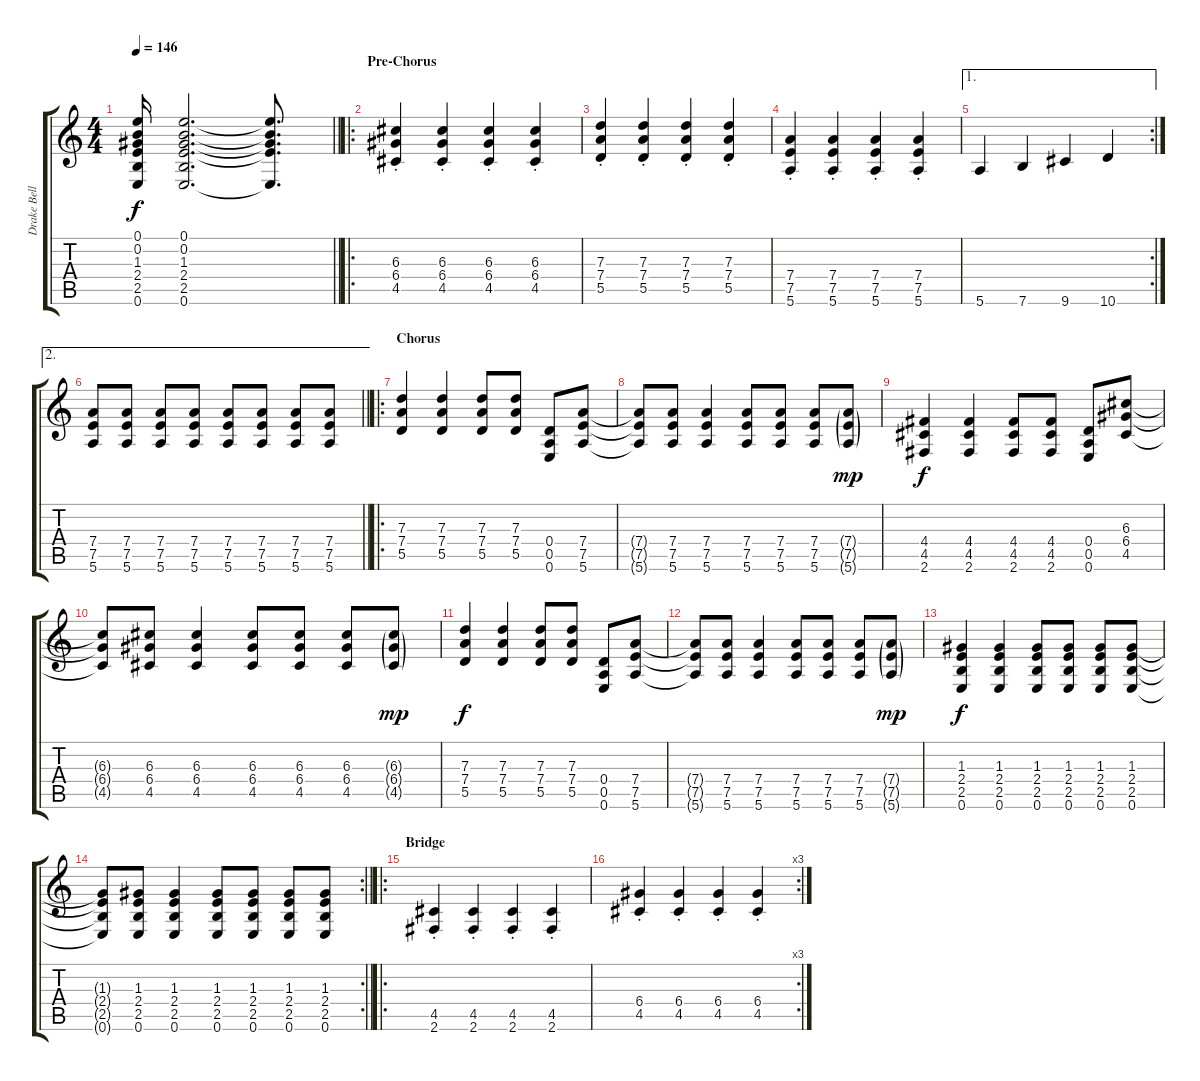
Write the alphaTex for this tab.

\track ("Drake Bell" "Drake Bell") {instrument distortionguitar}
\staff {score tabs}
\tuning (E4 B3 G3 D3 A2 E2) {hide}
\ts (4 4)
\tempo 146
\clef g2
\barLineRight lightlight
\ks c
(0.1 0.2 1.3 2.4 2.5 0.6).16{dy f} (0.1 0.2 1.3 2.4 2.5 0.6).2{d} (0.1{t} 0.2{t} 1.3{t} 2.4{t} 0.6{t}).8{d} |
\ro
\section ("" "Pre-Chorus")
(6.3 6.4{st} 4.5).4 (6.3 6.4{st} 4.5).4 (6.3 6.4{st} 4.5).4 (6.3 6.4{st} 4.5).4 |
(7.3 7.4{st} 5.5).4 (7.3 7.4{st} 5.5).4 (7.3 7.4{st} 5.5).4 (7.3 7.4{st} 5.5).4 |
(7.4{st} 7.5 5.6).4 (7.4{st} 7.5 5.6).4 (7.4{st} 7.5 5.6).4 (7.4{st} 7.5 5.6).4 |
\ae 1
\rc 2
5.6.4 7.6.4 9.6.4 10.6.4 |
\ae 2
\barLineRight lightlight
(7.4 7.5 5.6).8 (7.4 7.5 5.6).8 (7.4 7.5 5.6).8 (7.4 7.5 5.6).8 (7.4 7.5 5.6).8 (7.4 7.5 5.6).8 (7.4 7.5 5.6).8 (7.4 7.5 5.6).8 |
\ro
\section ("" "Chorus")
(7.3 7.4 5.5).4 (7.3 7.4 5.5).4 (7.3 7.4 5.5).8 (7.3 7.4 5.5).8 (0.4 0.5 0.6).8 (7.4 7.5 5.6).8 |
(7.4{t} 7.5{t} 5.6{t}).8 (7.4 7.5 5.6).8 (7.4 7.5 5.6).4 (7.4 7.5 5.6).8 (7.4 7.5 5.6).8 (7.4 7.5 5.6).8 (7.4{g} 7.5{g} 5.6{g}).8{dy mp} |
(4.4 4.5 2.6).4{dy f} (4.4 4.5 2.6).4 (4.4 4.5 2.6).8 (4.4 4.5 2.6).8 (0.4 0.5 0.6).8 (6.3 6.4 4.5).8 |
(6.3{t} 6.4{t} 4.5{t}).8 (6.3 6.4 4.5).8 (6.3 6.4 4.5).4 (6.3 6.4 4.5).8 (6.3 6.4 4.5).8 (6.3 6.4 4.5).8 (6.3{g} 6.4{g} 4.5{g}).8{dy mp} |
(7.3 7.4 5.5).4{dy f} (7.3 7.4 5.5).4 (7.3 7.4 5.5).8 (7.3 7.4 5.5).8 (0.4 0.5 0.6).8 (7.4 7.5 5.6).8 |
(7.4{t} 7.5{t} 5.6{t}).8 (7.4 7.5 5.6).8 (7.4 7.5 5.6).4 (7.4 7.5 5.6).8 (7.4 7.5 5.6).8 (7.4 7.5 5.6).8 (7.4{g} 7.5{g} 5.6{g}).8{dy mp} |
(1.3 2.4 2.5 0.6).4{dy f} (1.3 2.4 2.5 0.6).4 (1.3 2.4 2.5 0.6).8 (1.3 2.4 2.5 0.6).8 (1.3 2.4 2.5 0.6).8 (1.3 2.4 2.5 0.6).8 |
\rc 2
\barLineRight lightlight
(1.3{t} 2.4{t} 2.5{t} 0.6{t}).8 (1.3 2.4 2.5 0.6).8 (1.3 2.4 2.5 0.6).4 (1.3 2.4 2.5 0.6).8 (1.3 2.4 2.5 0.6).8 (1.3 2.4 2.5 0.6).8 (1.3 2.4 2.5 0.6).8 |
\ro
\section ("" "Bridge")
(4.5{st} 2.6).4 (4.5{st} 2.6).4 (4.5{st} 2.6).4 (4.5 2.6{st}).4 |
\rc 3
(6.4{st} 4.5).4 (6.4{st} 4.5).4 (6.4{st} 4.5).4 (6.4{st} 4.5).4
